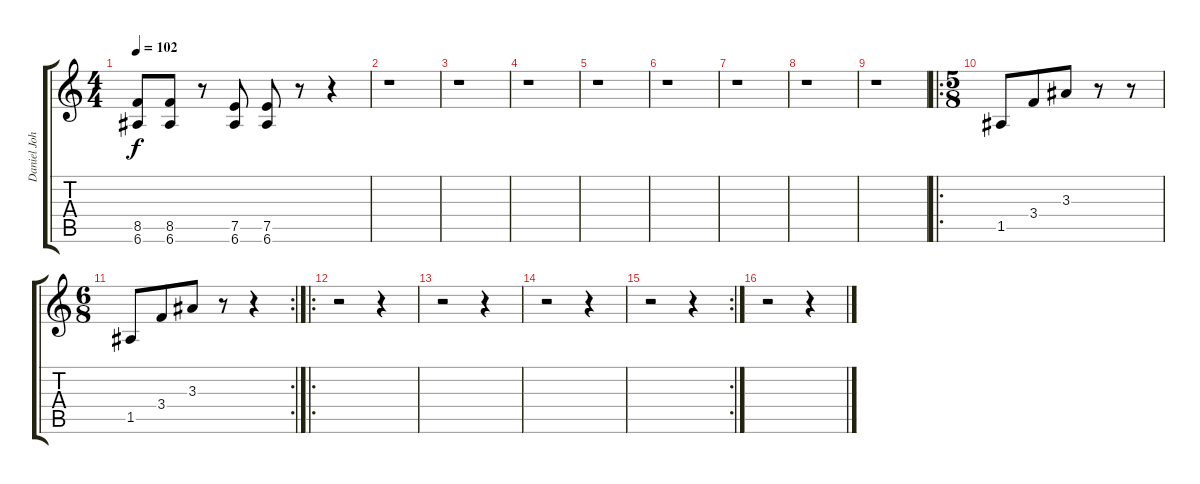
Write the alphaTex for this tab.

\track ("Daniel Johns (gtr5)" "Daniel Joh") {instrument acousticguitarnylon}
\staff {score tabs}
\tuning (E4 B3 G3 D3 A2 E2) {hide}
\ts (4 4)
\tempo 102
\clef g2
\ks c
(8.5 6.6).8{dy f} (8.5 6.6).8 r.8 (7.5 6.6).8 (7.5 6.6).8 r.8 r.4 |
r.1 |
r.1 |
r.1 |
r.1 |
r.1 |
r.1 |
r.1 |
r.1 |
\ro
\ts (5 8)
1.5.8 3.4.8 3.3.8 r.8 r.8 |
\rc 2
\ts (6 8)
1.5.8 3.4.8 3.3.8 r.8 r.4 |
\ro
r.2 r.4 |
r.2 r.4 |
r.2 r.4 |
\rc 2
r.2 r.4 |
r.2 r.4
